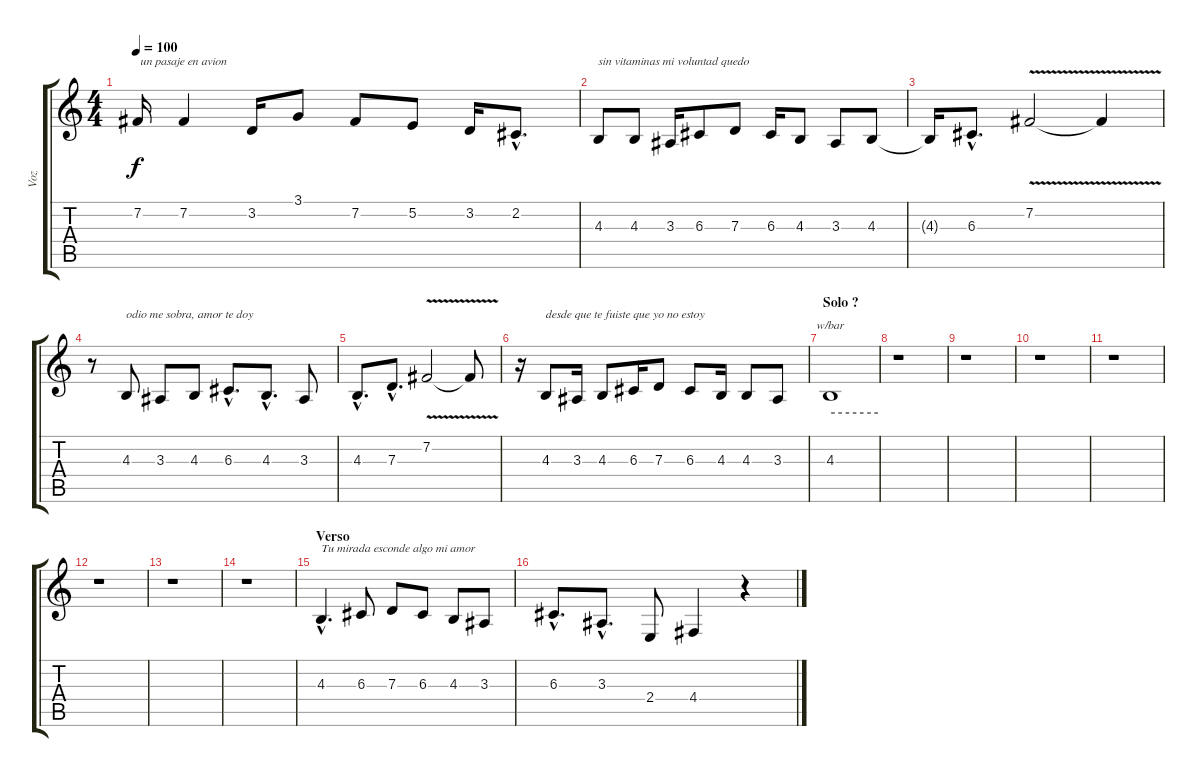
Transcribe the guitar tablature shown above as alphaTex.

\track ("Voz" "Voz") {instrument cello}
\staff {score tabs}
\tuning (E4 B3 G3 D3 A2 E2) {hide}
\ts (4 4)
\tempo 100
\clef g2
\ks c
7.2.16{txt " un pasaje en avion" dy f} 7.2.4 3.2.16 3.1.8 7.2.8 5.2.8 3.2.16 2.2{hac}.8{d} |
4.3.8{txt "sin vitaminas mi voluntad quedo "} 4.3.8 3.3.16 6.3.8 7.3.8 6.3.16 4.3.8 3.3.8 4.3.8 |
4.3{t}.16 6.3{hac}.8{d} 7.2{v}.2 7.2{t}.4 |
r.8 4.3.8{txt "odio me sobra, amor te doy"} 3.3.8 4.3.8 6.3{hac}.8{d} 4.3{hac}.8{d} 3.3.8 |
4.3{hac}.8{d} 7.3{hac}.8{d} 7.2{v}.2 7.2{t}.8 |
r.16 4.3.8{txt "desde que te fuiste que yo no estoy"} 3.3.16 4.3.8 6.3.16 7.3.8 6.3.8 4.3.16 4.3.8 3.3.8 |
\section ("" "Solo ?")
4.3.1{tbe (hold default 0 0 60 0)} |
r.1 |
r.1 |
r.1 |
r.1 |
r.1 |
r.1 |
r.1 |
\section ("" "Verso")
4.3{hac}.4{d txt "Tu mirada esconde algo mi amor"} 6.3.8 7.3.8 6.3.8 4.3.8 3.3.8 |
6.3{hac}.8{d} 3.3{hac}.8{d} 2.4.8 4.4.4 r.4
